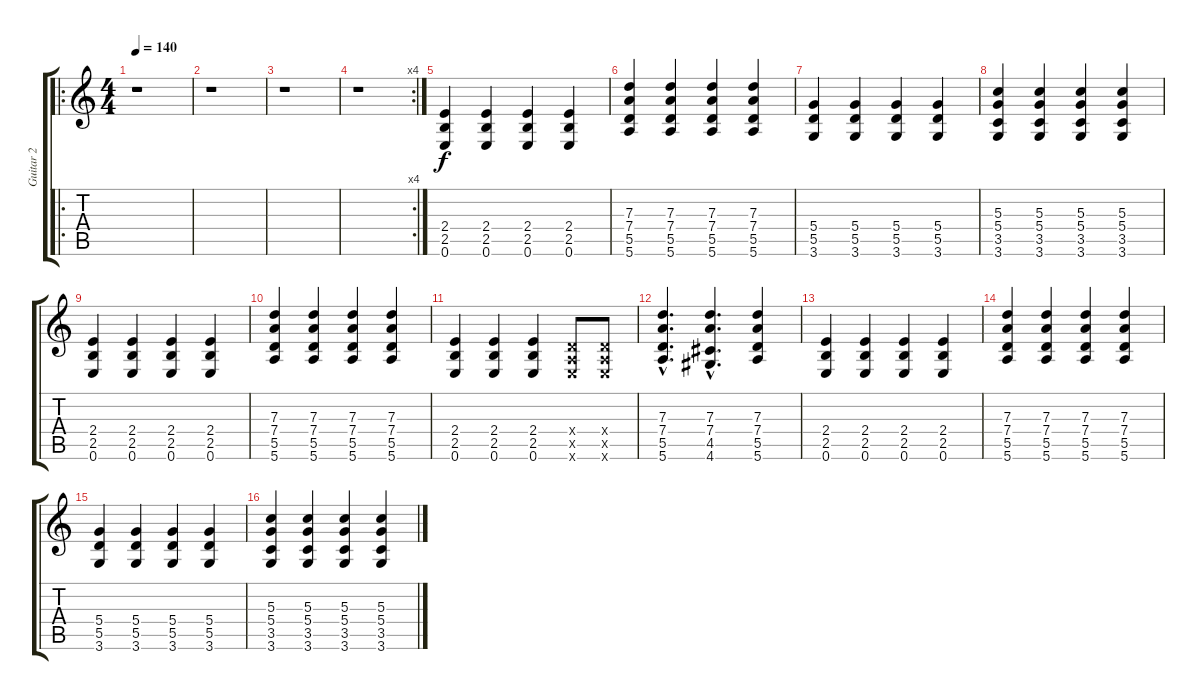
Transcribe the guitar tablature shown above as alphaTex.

\track ("Guitar 2" "Guitar 2") {instrument overdrivenguitar}
\staff {score tabs}
\tuning (E4 B3 G3 D3 A2 E2) {hide}
\ro
\ts (4 4)
\tempo 140
\clef g2
\ks c
r.1{dy f} |
r.1 |
r.1 |
\rc 4
r.1 |
(2.4 2.5 0.6).4 (2.4 2.5 0.6).4 (2.4 2.5 0.6).4 (2.4 2.5 0.6).4 |
(7.3 7.4 5.5 5.6).4 (7.3 7.4 5.5 5.6).4 (7.3 7.4 5.5 5.6).4 (7.3 7.4 5.5 5.6).4 |
(5.4 5.5 3.6).4 (5.4 5.5 3.6).4 (5.4 5.5 3.6).4 (5.4 5.5 3.6).4 |
(5.3 5.4 3.5 3.6).4 (5.3 5.4 3.5 3.6).4 (5.3 5.4 3.5 3.6).4 (5.3 5.4 3.5 3.6).4 |
(2.4 2.5 0.6).4 (2.4 2.5 0.6).4 (2.4 2.5 0.6).4 (2.4 2.5 0.6).4 |
(7.3 7.4 5.5 5.6).4 (7.3 7.4 5.5 5.6).4 (7.3 7.4 5.5 5.6).4 (7.3 7.4 5.5 5.6).4 |
(2.4 2.5 0.6).4 (2.4 2.5 0.6).4 (2.4 2.5 0.6).4 (0.4{x} 0.5{x} 0.6{x}).8 (0.4{x} 0.5{x} 0.6{x}).8 |
(7.3{hac} 7.4{hac} 5.5{hac} 5.6{hac}).4{d} (7.3{hac} 7.4{hac} 4.5{hac} 4.6{hac}).4{d} (7.3 7.4 5.5 5.6).4 |
(2.4 2.5 0.6).4 (2.4 2.5 0.6).4 (2.4 2.5 0.6).4 (2.4 2.5 0.6).4 |
(7.3 7.4 5.5 5.6).4 (7.3 7.4 5.5 5.6).4 (7.3 7.4 5.5 5.6).4 (7.3 7.4 5.5 5.6).4 |
(5.4 5.5 3.6).4 (5.4 5.5 3.6).4 (5.4 5.5 3.6).4 (5.4 5.5 3.6).4 |
(5.3 5.4 3.5 3.6).4 (5.3 5.4 3.5 3.6).4 (5.3 5.4 3.5 3.6).4 (5.3 5.4 3.5 3.6).4
